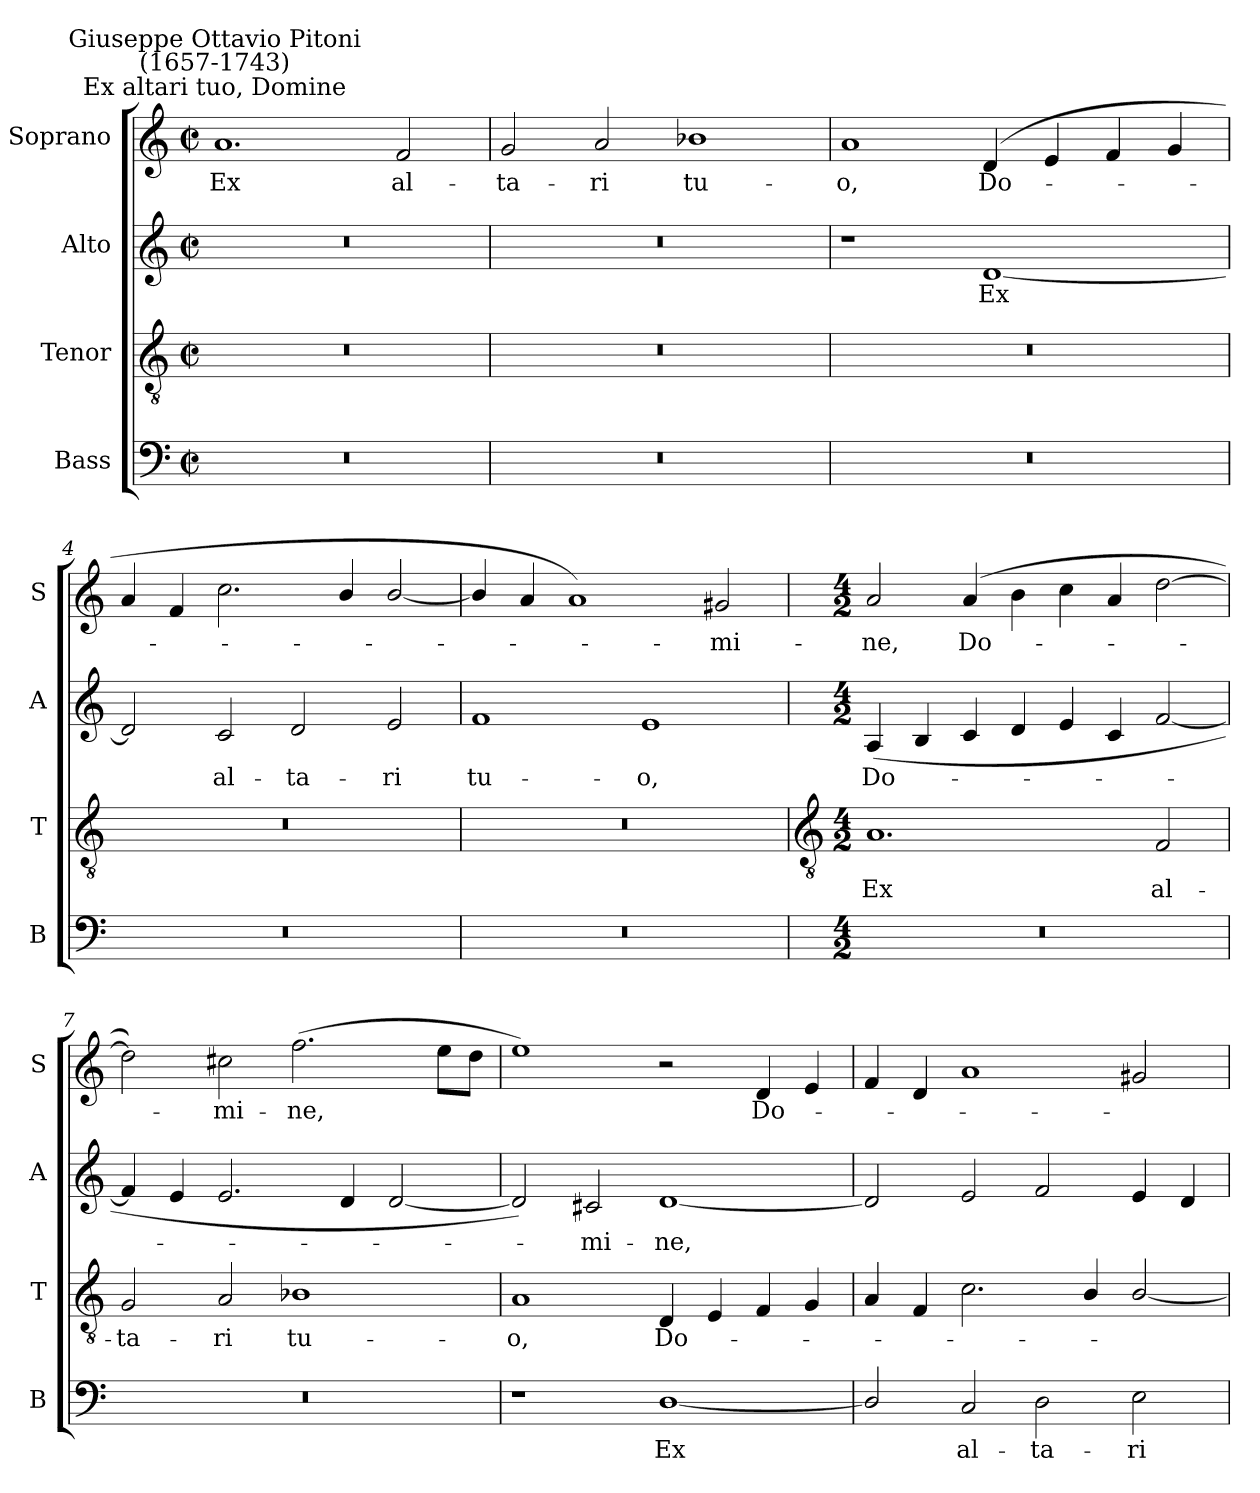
**kern	**text	**kern	**text	**kern	**text	**kern	**text
*part4	*part4	*part3	*part3	*part2	*part2	*part1	*part1
*staff4	*staff4	*staff3	*staff3	*staff2	*staff2	*staff1	*staff1
*I"Bass	*	*I"Tenor	*	*I"Alto	*	*I"Soprano	*
*I'B	*	*I'T	*	*I'A	*	*I'S	*
*clefF4	*	*clefGv2	*	*clefG2	*	*clefG2	*
*k[]	*	*k[]	*	*k[]	*	*k[]	*
*C:	*	*C:	*	*C:	*	*C:	*
*M4/2	*	*M4/2	*	*M4/2	*	*M4/2	*
*met(c|)	*	*met(c|)	*	*met(c|)	*	*met(c|)	*
=1	=1	=1	=1	=1	=1	=1	=1
!	!	!	!	!	!	!LO:TX:a:cj:t=Ex altari tuo, Domine	!
!	!	!	!	!	!	!LO:TX:a:cj:t=Giuseppe Ottavio Pitoni\n(1657-1743)	!
!	!	!	!	!	!	!	!LO:LY:b
0r	.	0r	.	0r	.	1.a	Ex
!	!	!	!	!	!	!	!LO:LY:b
.	.	.	.	.	.	2f	al-
=2	=2	=2	=2	=2	=2	=2	=2
!	!	!	!	!	!	!	!LO:LY:b
0r	.	0r	.	0r	.	2g	-ta-
!	!	!	!	!	!	!	!LO:LY:b
.	.	.	.	.	.	2a	-ri
!	!	!	!	!	!	!	!LO:LY:b
.	.	.	.	.	.	1b-X	tu-
=3	=3	=3	=3	=3	=3	=3	=3
!	!	!	!	!	!	!	!LO:LY:b
0r	.	0r	.	1r	.	1a	-o,
!	!	!	!	!	!LO:LY:b	!	!LO:LY:b
.	.	.	.	[1d	Ex	(<4d	Do-
.	.	.	.	.	.	4e	.
.	.	.	.	.	.	4f	.
.	.	.	.	.	.	4g	.
=4	=4	=4	=4	=4	=4	=4	=4
0r	.	0r	.	2d]	.	4a	.
.	.	.	.	.	.	4f	.
!	!	!	!	!	!LO:LY:b	!	!
.	.	.	.	2c	al-	2.cc	.
!	!	!	!	!	!LO:LY:b	!	!
.	.	.	.	2d	-ta-	.	.
.	.	.	.	.	.	4b/	.
!	!	!	!	!	!LO:LY:b	!	!
.	.	.	.	2e	-ri	[2b/	.
=5	=5	=5	=5	=5	=5	=5	=5
!	!	!	!	!	!LO:LY:b	!	!
0r	.	0r	.	1f	tu-	4b/]	.
.	.	.	.	.	.	4a	.
.	.	.	.	.	.	1a)	.
!	!	!	!	!	!LO:LY:b	!	!
.	.	.	.	1e	-o,	.	.
!	!	!	!	!	!	!	!LO:LY:b
.	.	.	.	.	.	2g#X	mi-
!!LO:LB:g=z
=6	=6	=6	=6	=6	=6	=6	=6
*	*	*clefGv2	*	*	*	*	*
*M4/2	*	*M4/2	*	*M4/2	*	*M4/2	*
!	!	!	!LO:LY:b	!	!LO:LY:b	!	!LO:LY:b
0r	.	1.A	Ex	(<4A	Do-	2a	-ne,
.	.	.	.	4B	.	.	.
!	!	!	!	!	!	!	!LO:LY:b
.	.	.	.	4c	.	(>4a	Do-
.	.	.	.	4d	.	4b	.
.	.	.	.	4e	.	4cc	.
.	.	.	.	4c	.	4a	.
!	!	!	!LO:LY:b	!	!	!	!
.	.	2F	al-	[2f	.	[2dd	.
=7	=7	=7	=7	=7	=7	=7	=7
!	!	!	!LO:LY:b	!	!	!	!
0r	.	2G	-ta-	4f]	.	2dd])	.
.	.	.	.	4e	.	.	.
!	!	!	!LO:LY:b	!	!	!	!LO:LY:b
.	.	2A	-ri	2.e	.	2cc#X	mi-
!	!	!	!LO:LY:b	!	!	!	!LO:LY:b
.	.	1B-X	tu-	.	.	(>2.ff	-ne,
.	.	.	.	4d	.	.	.
.	.	.	.	[2d	.	.	.
.	.	.	.	.	.	8eeL	.
.	.	.	.	.	.	8ddJ	.
=8	=8	=8	=8	=8	=8	=8	=8
!	!	!	!LO:LY:b	!	!	!	!
1r	.	1A	-o,	2d])	.	1ee)	.
!	!	!	!	!	!LO:LY:b	!	!
.	.	.	.	2c#X	mi-	.	.
!	!LO:LY:b	!	!LO:LY:b	!	!LO:LY:b	!	!
[1D/	Ex	4D	Do-	[1d	-ne,	2r	.
.	.	4E	.	.	.	.	.
!	!	!	!	!	!	!	!LO:LY:b
.	.	4F	.	.	.	4d	Do-
.	.	4G	.	.	.	4e	.
=9	=9	=9	=9	=9	=9	=9	=9
2D/]	.	4A	.	2d]	.	4f	.
.	.	4F	.	.	.	4d	.
!	!LO:LY:b	!	!	!	!	!	!
2C	al-	2.c	.	2e	.	1a	.
!	!LO:LY:b	!	!	!	!	!	!
2D	-ta-	.	.	2f	.	.	.
.	.	4B/	.	.	.	.	.
!	!LO:LY:b	!	!	!	!	!	!
2E	-ri	[2B/	.	4e	.	2g#X	.
.	.	.	.	4d	.	.	.
=	=	=	=	=	=	=	=
*-	*-	*-	*-	*-	*-	*-	*-
